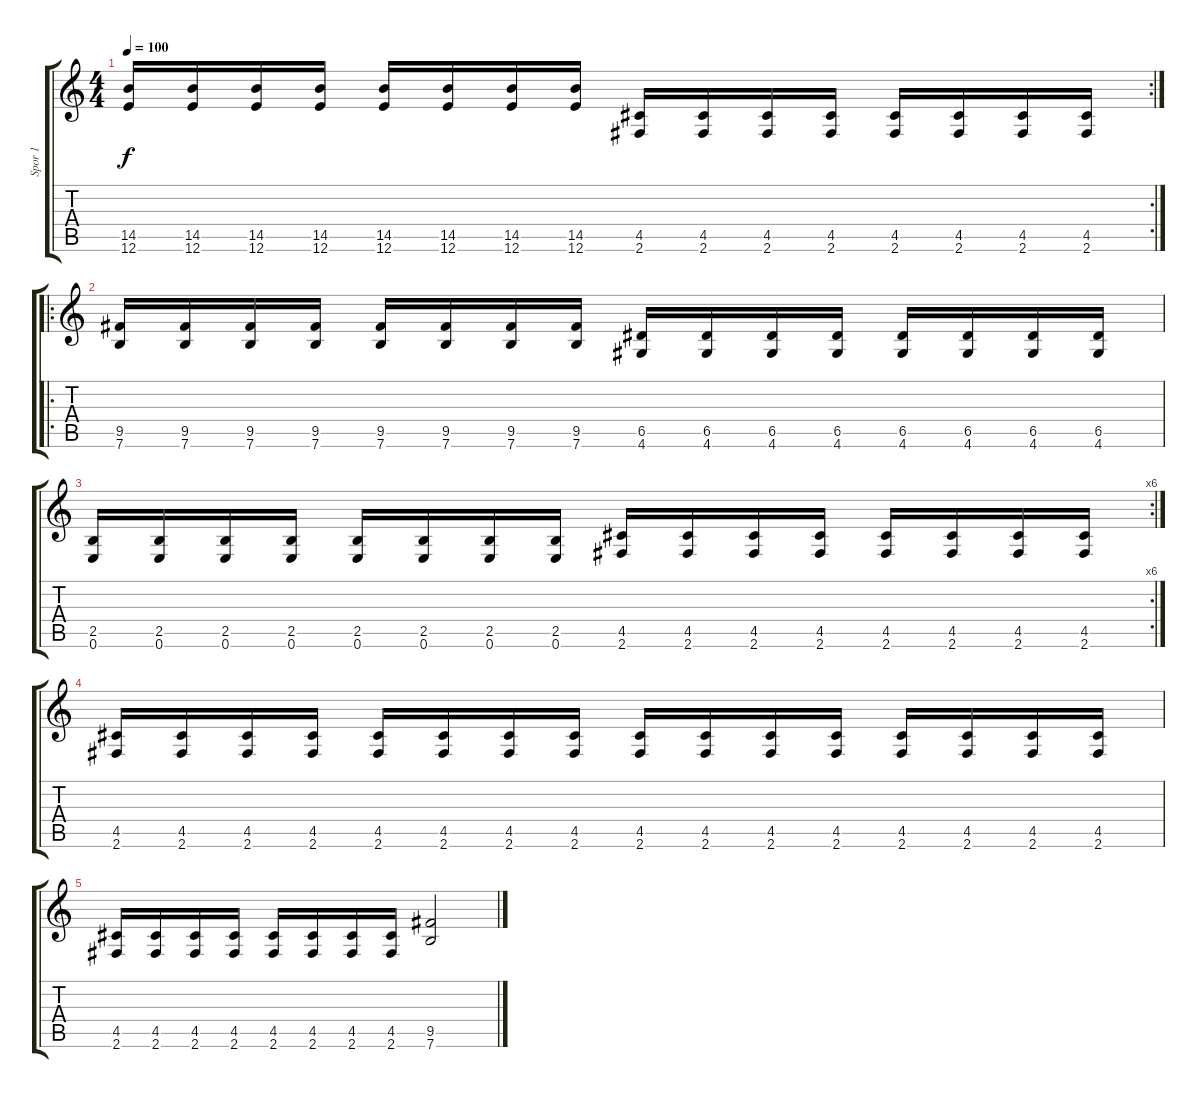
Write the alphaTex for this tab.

\track ("Spor 1" "Spor 1") {instrument distortionguitar}
\staff {score tabs}
\tuning (E4 B3 G3 D3 A2 E2) {hide}
\rc 2
\ts (4 4)
\tempo 100
\clef g2
\ks c
(14.5 12.6).16{dy f} (14.5 12.6).16 (14.5 12.6).16 (14.5 12.6).16 (14.5 12.6).16 (14.5 12.6).16 (14.5 12.6).16 (14.5 12.6).16 (4.5 2.6).16 (4.5 2.6).16 (4.5 2.6).16 (4.5 2.6).16 (4.5 2.6).16 (4.5 2.6).16 (4.5 2.6).16 (4.5 2.6).16 |
\ro
(9.5 7.6).16 (9.5 7.6).16 (9.5 7.6).16 (9.5 7.6).16 (9.5 7.6).16 (9.5 7.6).16 (9.5 7.6).16 (9.5 7.6).16 (6.5 4.6).16 (6.5 4.6).16 (6.5 4.6).16 (6.5 4.6).16 (6.5 4.6).16 (6.5 4.6).16 (6.5 4.6).16 (6.5 4.6).16 |
\rc 6
(2.5 0.6).16 (2.5 0.6).16 (2.5 0.6).16 (2.5 0.6).16 (2.5 0.6).16 (2.5 0.6).16 (2.5 0.6).16 (2.5 0.6).16 (4.5 2.6).16 (4.5 2.6).16 (4.5 2.6).16 (4.5 2.6).16 (4.5 2.6).16 (4.5 2.6).16 (4.5 2.6).16 (4.5 2.6).16 |
(4.5 2.6).16 (4.5 2.6).16 (4.5 2.6).16 (4.5 2.6).16 (4.5 2.6).16 (4.5 2.6).16 (4.5 2.6).16 (4.5 2.6).16 (4.5 2.6).16 (4.5 2.6).16 (4.5 2.6).16 (4.5 2.6).16 (4.5 2.6).16 (4.5 2.6).16 (4.5 2.6).16 (4.5 2.6).16 |
(4.5 2.6).16 (4.5 2.6).16 (4.5 2.6).16 (4.5 2.6).16 (4.5 2.6).16 (4.5 2.6).16 (4.5 2.6).16 (4.5 2.6).16 (9.5 7.6).2
